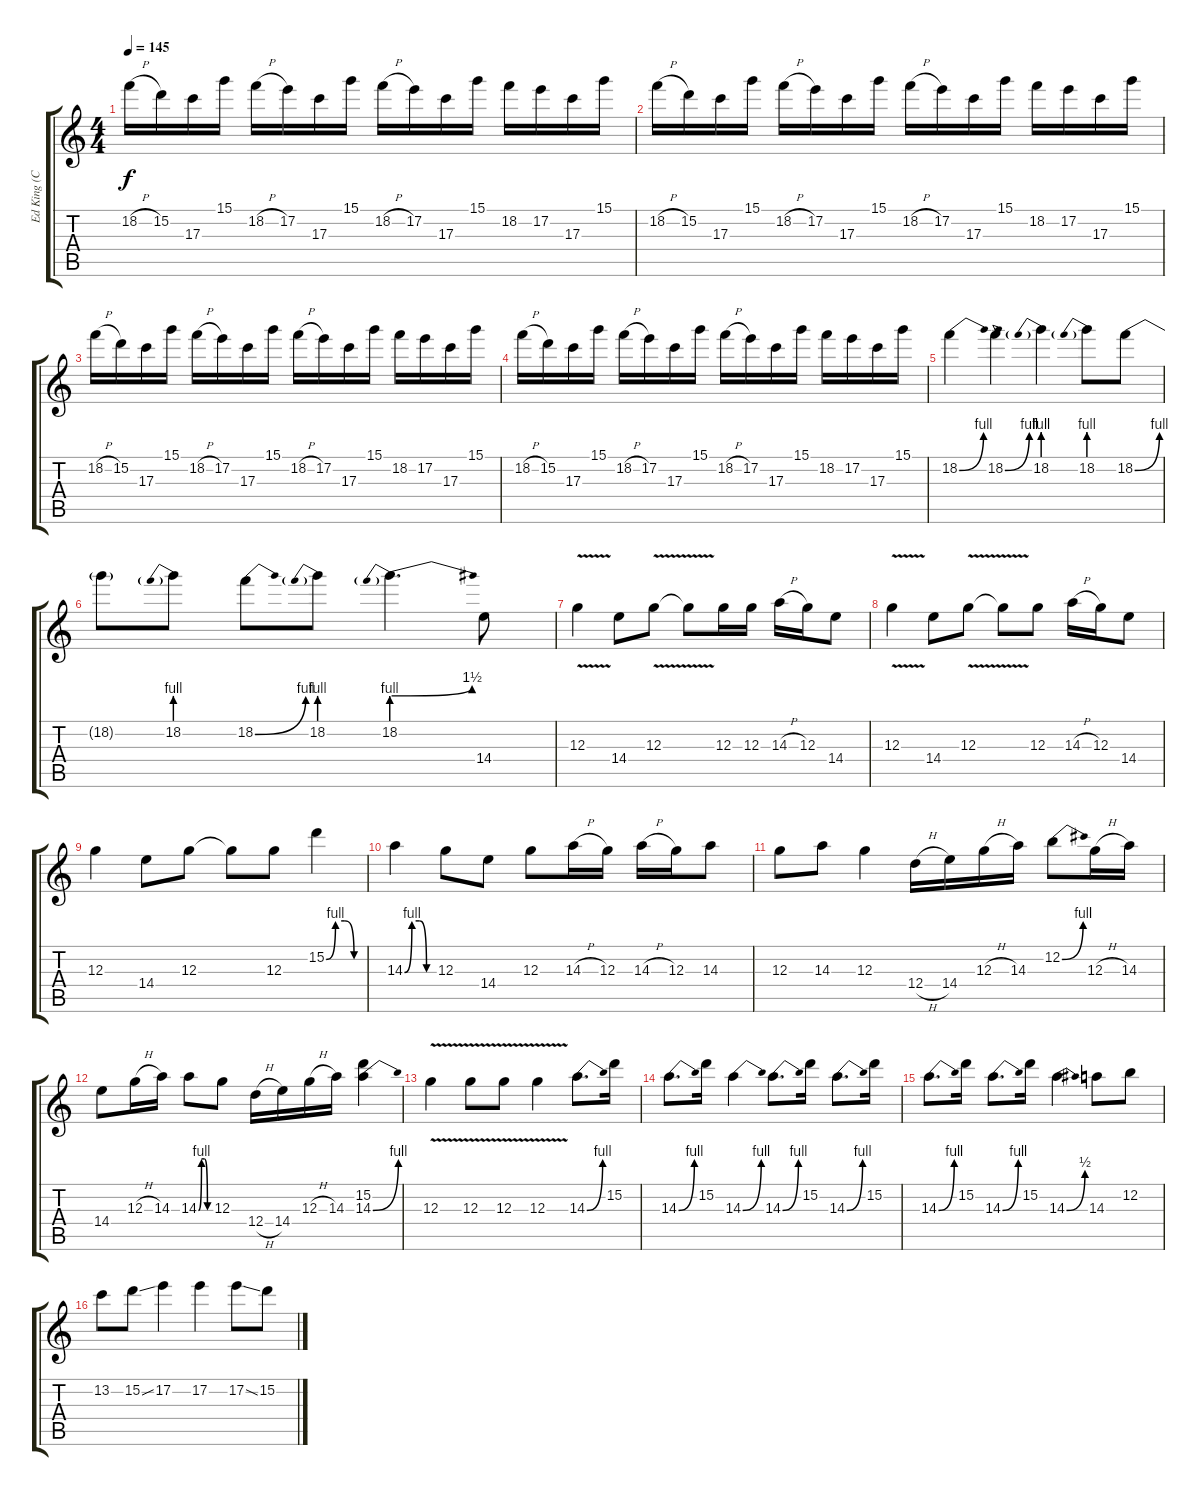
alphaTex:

\track ("Ed King (Clean/Solo Guitar)" "Ed King (C") {instrument overdrivenguitar}
\staff {score tabs}
\tuning (E4 B3 G3 D3 A2 E2) {hide}
\ts (4 4)
\tempo 145
\clef g2
\ks c
18.2{h}.16{dy f} 15.2.16 17.3.16 15.1.16 18.2{h}.16 17.2.16 17.3.16 15.1.16 18.2{h}.16 17.2.16 17.3.16 15.1.16 18.2.16 17.2.16 17.3.16 15.1.16 |
18.2{h}.16 15.2.16 17.3.16 15.1.16 18.2{h}.16 17.2.16 17.3.16 15.1.16 18.2{h}.16 17.2.16 17.3.16 15.1.16 18.2.16 17.2.16 17.3.16 15.1.16 |
18.2{h}.16 15.2.16 17.3.16 15.1.16 18.2{h}.16 17.2.16 17.3.16 15.1.16 18.2{h}.16 17.2.16 17.3.16 15.1.16 18.2.16 17.2.16 17.3.16 15.1.16 |
18.2{h}.16 15.2.16 17.3.16 15.1.16 18.2{h}.16 17.2.16 17.3.16 15.1.16 18.2{h}.16 17.2.16 17.3.16 15.1.16 18.2.16 17.2.16 17.3.16 15.1.16 |
18.2{be (bend 0 0 60 4)}.4 18.2{be (bend 0 0 60 4)}.4 18.2{be (prebend 0 4 60 4)}.4 18.2{be (prebend 0 4 60 4)}.8 18.2{be (bend 0 0 60 4)}.8 |
18.2{t}.8 18.2{be (prebend 0 4 60 4)}.8 18.2{be (bend 0 0 60 4)}.8 18.2{be (prebend 0 4 60 4)}.8 18.2{be (prebendbend 0 4 60 6)}.4{d} 14.4.8 |
12.3{v}.4 14.4.8 12.3{v}.8 12.3{t}.8 12.3.16 12.3.16 14.3{h}.16 12.3.16 14.4.8 |
12.3{v}.4 14.4.8 12.3{v}.8 12.3{t}.8 12.3.8 14.3{h}.16 12.3.16 14.4.8 |
12.3.4 14.4.8 12.3.8 12.3{t}.8 12.3.8 15.2{be (custom 0 0 15 4 30 4 45 0 60 0)}.4 |
14.3{be (custom 0 0 15 4 30 4 45 0 60 0)}.4 12.3.8 14.4.8 12.3.8 14.3{h}.16 12.3.16 14.3{h}.16 12.3.16 14.3.8 |
12.3.8 14.3.8 12.3.4 12.4{h}.16 14.4.16 12.3{h}.16 14.3.16 12.2{be (bend 0 0 60 4)}.8 12.3{h}.16 14.3.16 |
14.4.8 12.3{h}.16 14.3.16 14.3{be (custom 0 0 15 4 30 4 45 0 60 0)}.8 12.3.8 12.4{h}.16 14.4.16 12.3{h}.16 14.3.16 (15.2 14.3{be (bend 0 0 60 4)}).4 |
12.3{v}.4 12.3{v}.8 12.3{v}.8 12.3{v}.4 14.3{be (bend 0 0 60 4)}.8{d} 15.2.16 |
14.3{be (bend 0 0 60 4)}.8{d} 15.2.16 14.3{be (bend 0 0 60 4)}.4 14.3{be (bend 0 0 60 4)}.8{d} 15.2.16 14.3{be (bend 0 0 60 4)}.8{d} 15.2.16 |
14.3{be (bend 0 0 60 4)}.8{d} 15.2.16 14.3{be (bend 0 0 60 4)}.8{d} 15.2.16 14.3{be (bend 0 0 60 2)}.4 14.3.8 12.2.8 |
13.2.8 15.2{ss}.8 17.2.4 17.2.4 17.2{ss}.8 15.2.8
